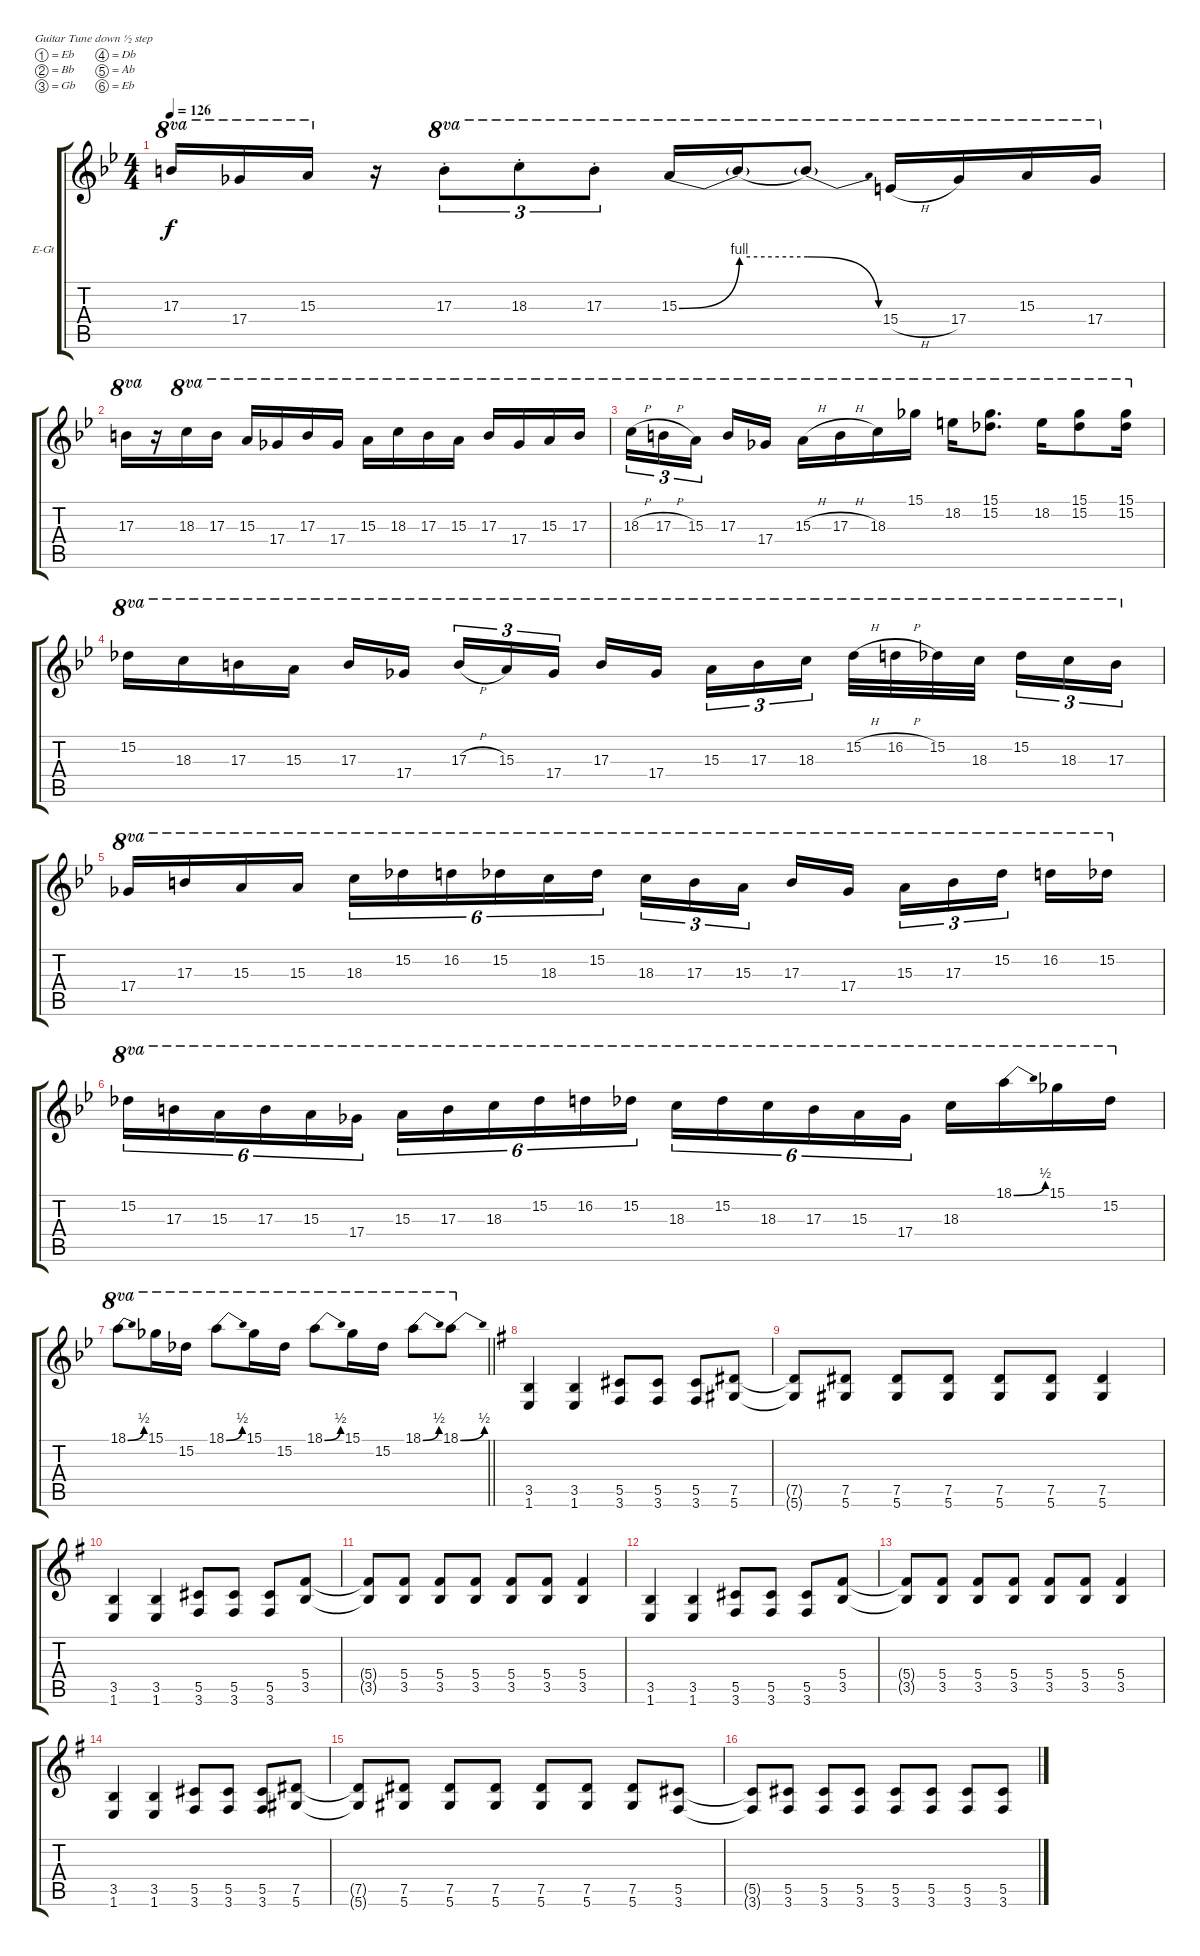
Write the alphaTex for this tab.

\bracketExtendMode groupsimilarinstruments
\firstSystemTrackNameOrientation horizontal
\otherSystemsTrackNameOrientation horizontal
\track ("Untitled" "E-Gt") {instrument overdrivenguitar}
\staff {score tabs}
\tuning (Eb4 Bb3 Gb3 Db3 Ab2 Eb2)
\ts (4 4)
\tempo 126
\clef g2
\ks bb
17.3.16{ot 8va dy f} 17.4.16{ot 8va} 15.3.16{ot 8va} r.16 17.3{st}.8{tu (3 2) ot 8va} 18.3{st}.8{tu (3 2) ot 8va} 17.3{st}.8{tu (3 2) ot 8va} 15.3{be (bend 0 0 60 4)}.16{ot 8va} 15.3{be (hold 0 4 60 4) t}.16{ot 8va} 15.3{be (release 0 4 60 0) t}.8{ot 8va} 15.4{h}.16{ot 8va} 17.4.16{ot 8va} 15.3.16{ot 8va} 17.4.16{ot 8va} |
17.3.16{ot 8va} r.16 18.3.16{ot 8va} 17.3.16{ot 8va} 15.3.16{ot 8va} 17.4.16{ot 8va} 17.3.16{ot 8va} 17.4.16{ot 8va} 15.3.16{ot 8va} 18.3.16{ot 8va} 17.3.16{ot 8va} 15.3.16{ot 8va} 17.3.16{ot 8va} 17.4.16{ot 8va} 15.3.16{ot 8va} 17.3.16{ot 8va} |
18.3{h}.16{tu (3 2) ot 8va} 17.3{h}.16{tu (3 2) ot 8va} 15.3.16{tu (3 2) ot 8va} 17.3.16{ot 8va} 17.4.16{ot 8va} 15.3{h}.16{ot 8va} 17.3{h}.16{ot 8va} 18.3.16{ot 8va} 15.1.16{ot 8va} 18.2.16{ot 8va} (15.1 15.2).8{d ot 8va} 18.2.16{ot 8va} (15.1 15.2).8{ot 8va} (15.1 15.2).16{ot 8va} |
15.2.16{ot 8va} 18.3.16{ot 8va} 17.3.16{ot 8va} 15.3.16{ot 8va} 17.3.16{ot 8va} 17.4.16{ot 8va} 17.3{h}.16{tu (3 2) ot 8va} 15.3.16{tu (3 2) ot 8va} 17.4.16{tu (3 2) ot 8va} 17.3.16{ot 8va} 17.4.16{ot 8va} 15.3.16{tu (3 2) ot 8va} 17.3.16{tu (3 2) ot 8va} 18.3.16{tu (3 2) ot 8va} 15.2{h}.32{ot 8va} 16.2{h}.32{ot 8va} 15.2.32{ot 8va} 18.3.32{ot 8va} 15.2.16{tu (3 2) ot 8va} 18.3.16{tu (3 2) ot 8va} 17.3.16{tu (3 2) ot 8va} |
17.4.16{ot 8va} 17.3.16{ot 8va} 15.3.16{ot 8va} 15.3.16{ot 8va} 18.3.16{tu (6 4) ot 8va} 15.2.16{tu (6 4) ot 8va} 16.2.16{tu (6 4) ot 8va} 15.2.16{tu (6 4) ot 8va} 18.3.16{tu (6 4) ot 8va} 15.2.16{tu (6 4) ot 8va} 18.3.16{tu (3 2) ot 8va} 17.3.16{tu (3 2) ot 8va} 15.3.16{tu (3 2) ot 8va} 17.3.16{ot 8va} 17.4.16{ot 8va} 15.3.16{tu (3 2) ot 8va} 17.3.16{tu (3 2) ot 8va} 15.2.16{tu (3 2) ot 8va} 16.2.16{ot 8va} 15.2.16{ot 8va} |
15.2.16{tu (6 4) ot 8va} 17.3.16{tu (6 4) ot 8va} 15.3.16{tu (6 4) ot 8va} 17.3.16{tu (6 4) ot 8va} 15.3.16{tu (6 4) ot 8va} 17.4.16{tu (6 4) ot 8va} 15.3.16{tu (6 4) ot 8va} 17.3.16{tu (6 4) ot 8va} 18.3.16{tu (6 4) ot 8va} 15.2.16{tu (6 4) ot 8va} 16.2.16{tu (6 4) ot 8va} 15.2.16{tu (6 4) ot 8va} 18.3.16{tu (6 4) ot 8va} 15.2.16{tu (6 4) ot 8va} 18.3.16{tu (6 4) ot 8va} 17.3.16{tu (6 4) ot 8va} 15.3.16{tu (6 4) ot 8va} 17.4.16{tu (6 4) ot 8va} 18.3.16{ot 8va} 18.1{be (bend 0 0 60 2)}.16{ot 8va} 15.1.16{ot 8va} 15.2.16{ot 8va} |
\barLineRight lightlight
18.1{be (bend 0 0 60 2)}.8{ot 8va} 15.1.16{ot 8va} 15.2.16{ot 8va} 18.1{be (bend 0 0 60 2)}.8{ot 8va} 15.1.16{ot 8va} 15.2.16{ot 8va} 18.1{be (bend 0 0 60 2)}.8{ot 8va} 15.1.16{ot 8va} 15.2.16{ot 8va} 18.1{be (bend 0 0 60 2)}.8{ot 8va} 18.1{be (bend 0 0 60 2)}.8{ot 8va} |
\section ("" " ")
\ks g
(3.5 1.6).4 (3.5 1.6).4 (5.5 3.6).8 (5.5 3.6).8 (5.5 3.6).8 (7.5 5.6).8 |
(7.5{t} 5.6{t}).8 (7.5 5.6).8 (7.5 5.6).8 (7.5 5.6).8 (7.5 5.6).8 (7.5 5.6).8 (7.5 5.6).4 |
(3.5 1.6).4 (3.5 1.6).4 (5.5 3.6).8 (5.5 3.6).8 (5.5 3.6).8 (5.4 3.5).8 |
(5.4{t} 3.5{t}).8 (5.4 3.5).8 (5.4 3.5).8 (5.4 3.5).8 (5.4 3.5).8 (5.4 3.5).8 (5.4 3.5).4 |
(3.5 1.6).4 (3.5 1.6).4 (5.5 3.6).8 (5.5 3.6).8 (5.5 3.6).8 (5.4 3.5).8 |
(5.4{t} 3.5{t}).8 (5.4 3.5).8 (5.4 3.5).8 (5.4 3.5).8 (5.4 3.5).8 (5.4 3.5).8 (5.4 3.5).4 |
(3.5 1.6).4 (3.5 1.6).4 (5.5 3.6).8 (5.5 3.6).8 (5.5 3.6).8 (7.5 5.6).8 |
(7.5{t} 5.6{t}).8 (7.5 5.6).8 (7.5 5.6).8 (7.5 5.6).8 (7.5 5.6).8 (7.5 5.6).8 (7.5 5.6).8 (5.5 3.6).8 |
(5.5{t} 3.6{t}).8 (5.5 3.6).8 (5.5 3.6).8 (5.5 3.6).8 (5.5 3.6).8 (5.5 3.6).8 (5.5 3.6).8 (5.5 3.6).8
